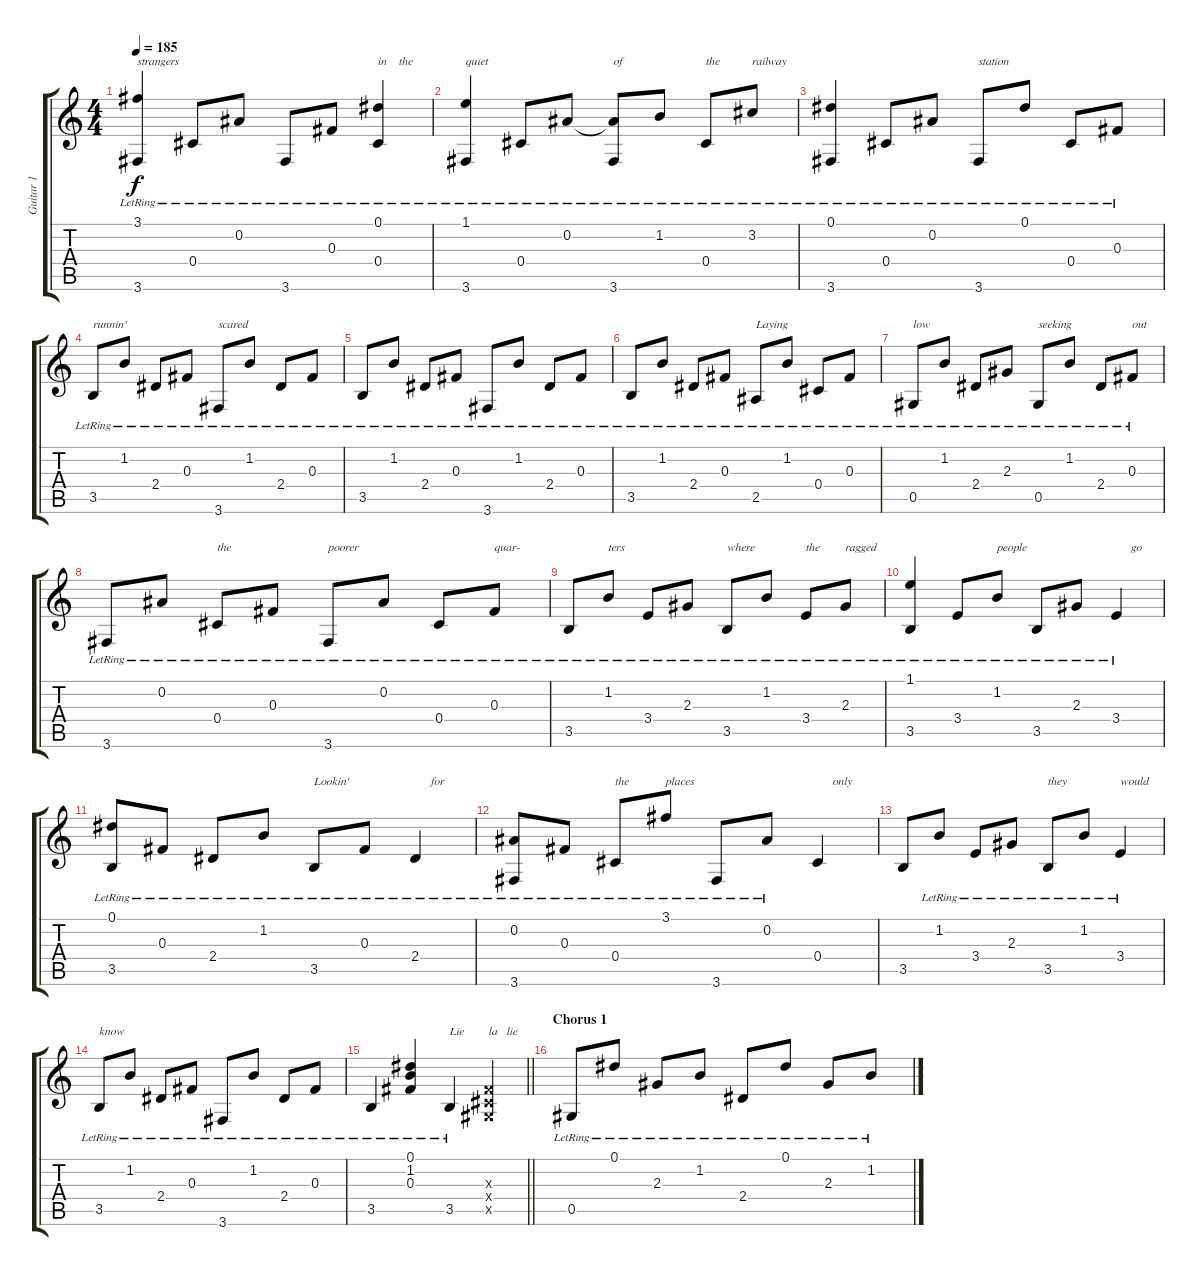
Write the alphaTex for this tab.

\track ("Guitar 1" "Guitar 1") {instrument acousticguitarnylon}
\staff {score tabs}
\tuning (Eb4 Bb3 Gb3 Db3 Ab2 Eb2) {hide}
\ts (4 4)
\tempo 185
\clef g2
\ks c
(3.1{lr} 3.6{lr}).4{txt "strangers" dy f} 0.4{lr}.8 0.2{lr}.8 3.6{lr}.8 0.3{lr}.8 (0.1{lr} 0.4{lr}).4{txt "in    the"} |
(1.1{lr} 3.6{lr}).4{txt "quiet"} 0.4{lr}.8 0.2{lr}.8 (0.2{t} 3.6{lr}).8{txt "of"} 1.2{lr}.8 0.4{lr}.8{txt "the"} 3.2{lr}.8{txt "railway"} |
(0.1{lr} 3.6{lr}).4 0.4{lr}.8 0.2{lr}.8 3.6{lr}.8{txt "station"} 0.1{lr}.8 0.4{lr}.8 0.3{lr}.8 |
3.5{lr}.8{txt "runnin'"} 1.2{lr}.8 2.4{lr}.8 0.3{lr}.8 3.6{lr}.8{txt "scared"} 1.2{lr}.8 2.4{lr}.8 0.3{lr}.8 |
3.5{lr}.8 1.2{lr}.8 2.4{lr}.8 0.3{lr}.8 3.6{lr}.8 1.2{lr}.8 2.4{lr}.8 0.3{lr}.8 |
3.5{lr}.8 1.2{lr}.8 2.4{lr}.8 0.3{lr}.8 2.5{lr}.8{txt "Laying"} 1.2{lr}.8 0.4{lr}.8 0.3{lr}.8 |
0.5{lr}.8{txt "low"} 1.2{lr}.8 2.4{lr}.8 2.3{lr}.8 0.5{lr}.8{txt "seeking"} 1.2{lr}.8 2.4{lr}.8 0.3{lr}.8{txt "out"} |
3.6{lr}.8 0.2{lr}.8 0.4{lr}.8{txt "the"} 0.3{lr}.8 3.6{lr}.8{txt "poorer"} 0.2{lr}.8 0.4{lr}.8 0.3{lr}.8{txt "quar-"} |
3.5{lr}.8 1.2{lr}.8{txt "ters"} 3.4{lr}.8 2.3{lr}.8 3.5{lr}.8{txt "where"} 1.2{lr}.8 3.4{lr}.8{txt "the"} 2.3{lr}.8{txt "ragged"} |
(1.1{lr} 3.5{lr}).4 3.4{lr}.8 1.2{lr}.8{txt "people"} 3.5{lr}.8 2.3{lr}.8 3.4{lr}.4{txt "     go"} |
(0.1{lr} 3.5{lr}).8 0.3{lr}.8 2.4{lr}.8 1.2{lr}.8 3.5{lr}.8{txt "Lookin'"} 0.3{lr}.8 2.4{lr}.4{txt "     for"} |
(0.2{lr} 3.6{lr}).8 0.3{lr}.8 0.4{lr}.8{txt "the"} 3.1{lr}.8{txt "places"} 3.6{lr}.8 0.2{lr}.8 0.4.4{txt "     only"} |
3.5.8 1.2{lr}.8 3.4{lr}.8 2.3{lr}.8 3.5{lr}.8{txt "they"} 1.2{lr}.8 3.4{lr}.4{txt "would"} |
3.5{lr}.8{txt "know"} 1.2{lr}.8 2.4{lr}.8 0.3{lr}.8 3.6{lr}.8 1.2{lr}.8 2.4{lr}.8 0.3{lr}.8 |
\barLineRight lightlight
3.5{lr}.4 (0.1{lr} 1.2{lr} 0.3{lr}).4 3.5{lr}.4{txt "Lie"} (0.3{x} 0.4{x} 0.5{x}).4{txt "la   lie"} |
\section ("" "Chorus 1")
0.5{lr}.8 0.1{lr}.8 2.3{lr}.8 1.2{lr}.8 2.4{lr}.8 0.1{lr}.8 2.3{lr}.8 1.2{lr}.8
